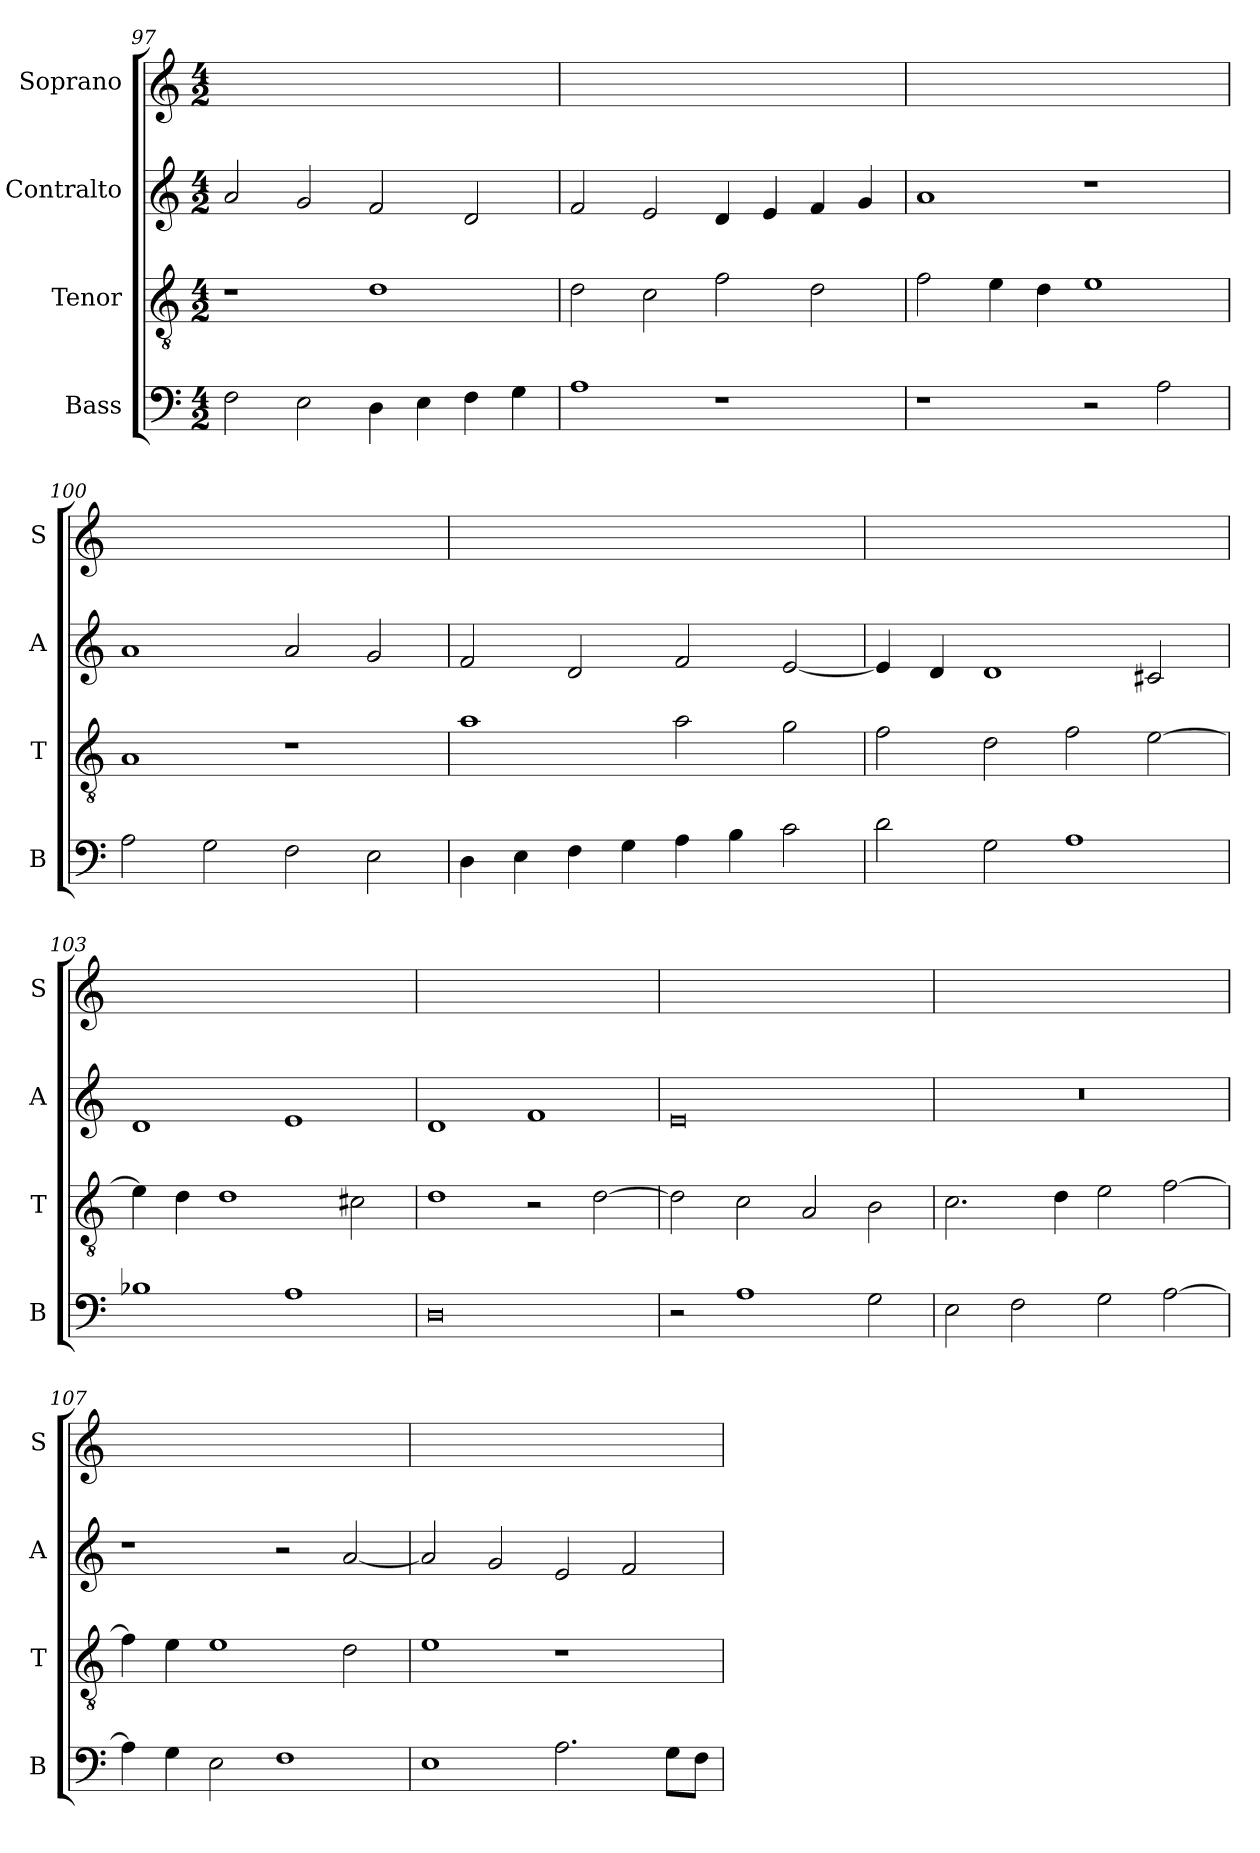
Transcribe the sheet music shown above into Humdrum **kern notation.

**kern	**kern	**kern	**kern
*part4	*part3	*part2	*part1
*staff4	*staff3	*staff2	*staff1
*I"Bass	*I"Tenor	*I"Contralto	*I"Soprano
*I'B	*I'T	*I'A	*I'S
*clefF4	*clefGv2	*clefG2	*clefG2
*k[]	*k[]	*k[]	*k[]
*A:aeo	*A:aeo	*A:aeo	*A:aeo
*M4/2	*M4/2	*M4/2	*M4/2
=97	=97	=97	=97
2F	1r	2a	0ryy
2E	.	2g	.
4D	1d	2f	.
4E	.	.	.
4F	.	2d	.
4G	.	.	.
=98	=98	=98	=98
1A	2d	2f	0ryy
.	2c	2e	.
1r	2f	4d	.
.	.	4e	.
.	2d	4f	.
.	.	4g	.
=99	=99	=99	=99
1r	2f	1a	0ryy
.	4e	.	.
.	4d	.	.
2r	1e	1r	.
2A	.	.	.
=100	=100	=100	=100
2A	1A	1a	0ryy
2G	.	.	.
2F	1r	2a	.
2E	.	2g	.
=101	=101	=101	=101
4D	1a	2f	0ryy
4E	.	.	.
4F	.	2d	.
4G	.	.	.
4A	2a	2f	.
4B	.	.	.
2c	2g	[2e	.
=102	=102	=102	=102
2d	2f	4e]	0ryy
.	.	4d	.
2G	2d	1d	.
1A	2f	.	.
.	[2e	2c#X	.
=103	=103	=103	=103
1B-X	4e]	1d	0ryy
.	4d	.	.
.	1d	.	.
1A	.	1e	.
.	2c#X	.	.
=104	=104	=104	=104
0D	1d	1d	0ryy
.	2r	1f	.
.	[2d	.	.
=105	=105	=105	=105
2r	2d]	0e	0ryy
1A	2c	.	.
.	2A	.	.
2G	2B	.	.
=106	=106	=106	=106
2E	2.c	0r	0ryy
2F	.	.	.
.	4d	.	.
2G	2e	.	.
[2A	[2f	.	.
=107	=107	=107	=107
4A]	4f]	1r	0ryy
4G	4e	.	.
2E	1e	.	.
1F	.	2r	.
.	2d	[2a	.
=108	=108	=108	=108
1E	1e	2a]	0ryy
.	.	2g	.
2.A	1r	2e	.
.	.	2f	.
8G\L	.	.	.
8F\J	.	.	.
=	=	=	=
*-	*-	*-	*-
